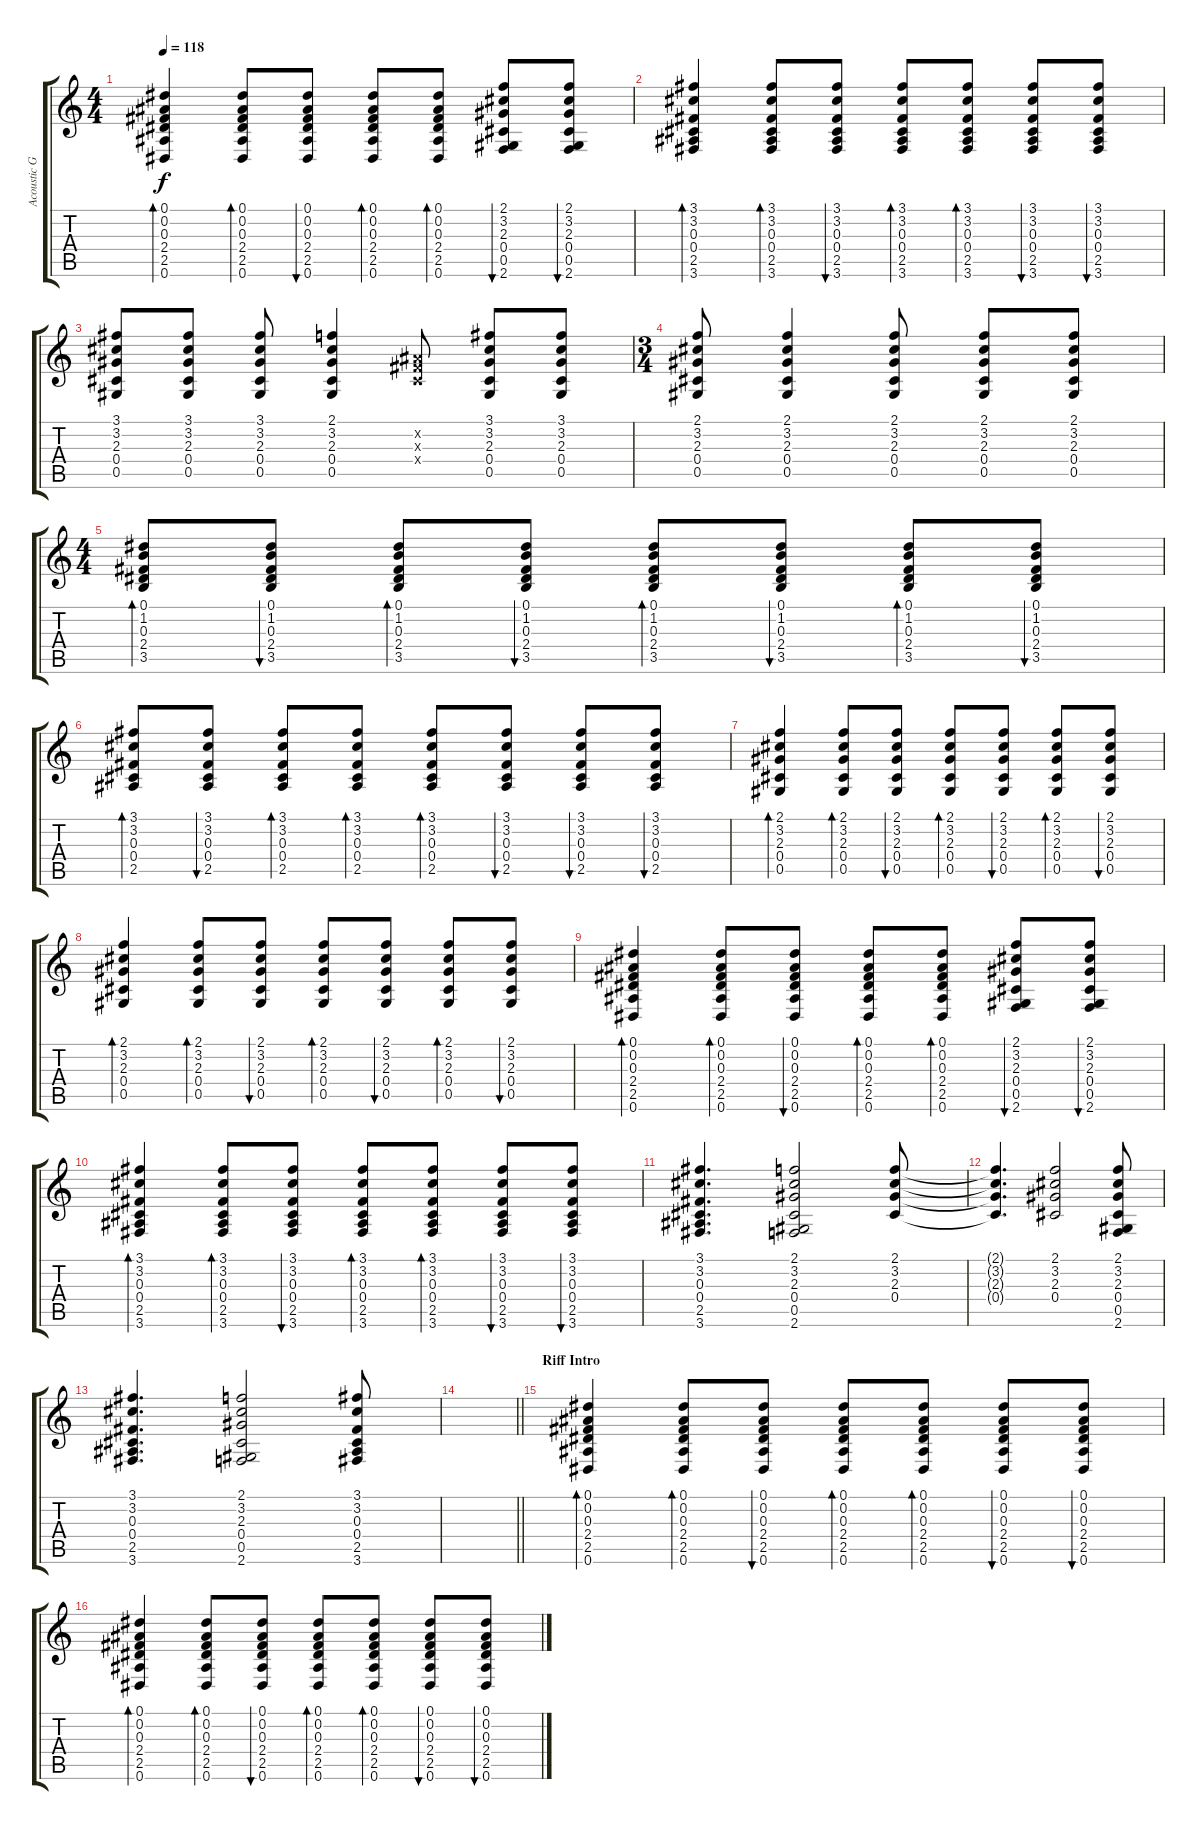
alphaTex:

\track ("Acoustic Guitar" "Acoustic G") {instrument acousticguitarsteel}
\staff {score tabs}
\tuning (Eb4 Bb3 Gb3 Db3 Ab2 Eb2) {hide}
\ts (4 4)
\tempo 118
\clef g2
\ks c
(0.1 0.2 0.3 2.4 2.5 0.6).4{bd 60 dy f} (0.1 0.2 0.3 2.4 2.5 0.6).8{bd 30} (0.1 0.2 0.3 2.4 2.5 0.6).8{bu 30} (0.1 0.2 0.3 2.4 2.5 0.6).8{bd 30} (0.1 0.2 0.3 2.4 2.5 0.6).8{bd 30} (2.1 3.2 2.3 0.4 0.5 2.6).8{bu 30} (2.1 3.2 2.3 0.4 0.5 2.6).8{bu 30} |
(3.1 3.2 0.3 0.4 2.5 3.6).4{bd 60} (3.1 3.2 0.3 0.4 2.5 3.6).8{bd 30} (3.1 3.2 0.3 0.4 2.5 3.6).8{bu 30} (3.1 3.2 0.3 0.4 2.5 3.6).8{bd 30} (3.1 3.2 0.3 0.4 2.5 3.6).8{bd 30} (3.1 3.2 0.3 0.4 2.5 3.6).8{bu 30} (3.1 3.2 0.3 0.4 2.5 3.6).8{bu 30} |
(3.1 3.2 2.3 0.4 0.5).8 (3.1 3.2 2.3 0.4 0.5).8 (3.1 3.2 2.3 0.4 0.5).8 (2.1 3.2 2.3 0.4 0.5).4 (0.2{x} 0.3{x} 0.4{x}).8 (3.1 3.2 2.3 0.4 0.5).8 (3.1 3.2 2.3 0.4 0.5).8 |
\ts (3 4)
(2.1 3.2 2.3 0.4 0.5).8 (2.1 3.2 2.3 0.4 0.5).4 (2.1 3.2 2.3 0.4 0.5).8 (2.1 3.2 2.3 0.4 0.5).8 (2.1 3.2 2.3 0.4 0.5).8 |
\ts (4 4)
(0.1 1.2 0.3 2.4 3.5).8{bd 30} (0.1 1.2 0.3 2.4 3.5).8{bu 30} (0.1 1.2 0.3 2.4 3.5).8{bd 30} (0.1 1.2 0.3 2.4 3.5).8{bu 30} (0.1 1.2 0.3 2.4 3.5).8{bd 30} (0.1 1.2 0.3 2.4 3.5).8{bu 30} (0.1 1.2 0.3 2.4 3.5).8{bd 30} (0.1 1.2 0.3 2.4 3.5).8{bu 30} |
(3.1 3.2 0.3 0.4 2.5).8{bd 30} (3.1 3.2 0.3 0.4 2.5).8{bu 30} (3.1 3.2 0.3 0.4 2.5).8{bd 30} (3.1 3.2 0.3 0.4 2.5).8{bd 30} (3.1 3.2 0.3 0.4 2.5).8{bd 30} (3.1 3.2 0.3 0.4 2.5).8{bu 30} (3.1 3.2 0.3 0.4 2.5).8{bu 30} (3.1 3.2 0.3 0.4 2.5).8{bu 30} |
(2.1 3.2 2.3 0.4 0.5).4{bd 30} (2.1 3.2 2.3 0.4 0.5).8{bd 30} (2.1 3.2 2.3 0.4 0.5).8{bu 30} (2.1 3.2 2.3 0.4 0.5).8{bd 30} (2.1 3.2 2.3 0.4 0.5).8{bu 30} (2.1 3.2 2.3 0.4 0.5).8{bd 30} (2.1 3.2 2.3 0.4 0.5).8{bu 30} |
(2.1 3.2 2.3 0.4 0.5).4{bd 30} (2.1 3.2 2.3 0.4 0.5).8{bd 30} (2.1 3.2 2.3 0.4 0.5).8{bu 30} (2.1 3.2 2.3 0.4 0.5).8{bd 30} (2.1 3.2 2.3 0.4 0.5).8{bu 30} (2.1 3.2 2.3 0.4 0.5).8{bd 30} (2.1 3.2 2.3 0.4 0.5).8{bu 30} |
(0.1 0.2 0.3 2.4 2.5 0.6).4{bd 60} (0.1 0.2 0.3 2.4 2.5 0.6).8{bd 30} (0.1 0.2 0.3 2.4 2.5 0.6).8{bu 30} (0.1 0.2 0.3 2.4 2.5 0.6).8{bd 30} (0.1 0.2 0.3 2.4 2.5 0.6).8{bd 30} (2.1 3.2 2.3 0.4 0.5 2.6).8{bu 30} (2.1 3.2 2.3 0.4 0.5 2.6).8{bu 30} |
(3.1 3.2 0.3 0.4 2.5 3.6).4{bd 60} (3.1 3.2 0.3 0.4 2.5 3.6).8{bd 30} (3.1 3.2 0.3 0.4 2.5 3.6).8{bu 30} (3.1 3.2 0.3 0.4 2.5 3.6).8{bd 30} (3.1 3.2 0.3 0.4 2.5 3.6).8{bd 30} (3.1 3.2 0.3 0.4 2.5 3.6).8{bu 30} (3.1 3.2 0.3 0.4 2.5 3.6).8{bu 30} |
(3.1 3.2 0.3 0.4 2.5 3.6).4{d} (2.1 3.2 2.3 0.4 0.5 2.6).2 (2.1 3.2 2.3 0.4).8 |
(2.1{t} 3.2{t} 2.3{t} 0.4{t}).4{d} (2.1 3.2 2.3 0.4).2 (2.1 3.2 2.3 0.4 0.5 2.6).8 |
(3.1 3.2 0.3 0.4 2.5 3.6).4{d} (2.1 3.2 2.3 0.4 0.5 2.6).2 (3.1 3.2 0.3 0.4 2.5 3.6).8 |
\barLineRight lightlight
|
\section ("" "Riff Intro")
(0.1 0.2 0.3 2.4 2.5 0.6).4{bd 60} (0.1 0.2 0.3 2.4 2.5 0.6).8{bd 30} (0.1 0.2 0.3 2.4 2.5 0.6).8{bu 30} (0.1 0.2 0.3 2.4 2.5 0.6).8{bd 30} (0.1 0.2 0.3 2.4 2.5 0.6).8{bd 30} (0.1 0.2 0.3 2.4 2.5 0.6).8{bu 30} (0.1 0.2 0.3 2.4 2.5 0.6).8{bu 30} |
(0.1 0.2 0.3 2.4 2.5 0.6).4{bd 60} (0.1 0.2 0.3 2.4 2.5 0.6).8{bd 30} (0.1 0.2 0.3 2.4 2.5 0.6).8{bu 30} (0.1 0.2 0.3 2.4 2.5 0.6).8{bd 30} (0.1 0.2 0.3 2.4 2.5 0.6).8{bd 30} (0.1 0.2 0.3 2.4 2.5 0.6).8{bu 30} (0.1 0.2 0.3 2.4 2.5 0.6).8{bu 30}
